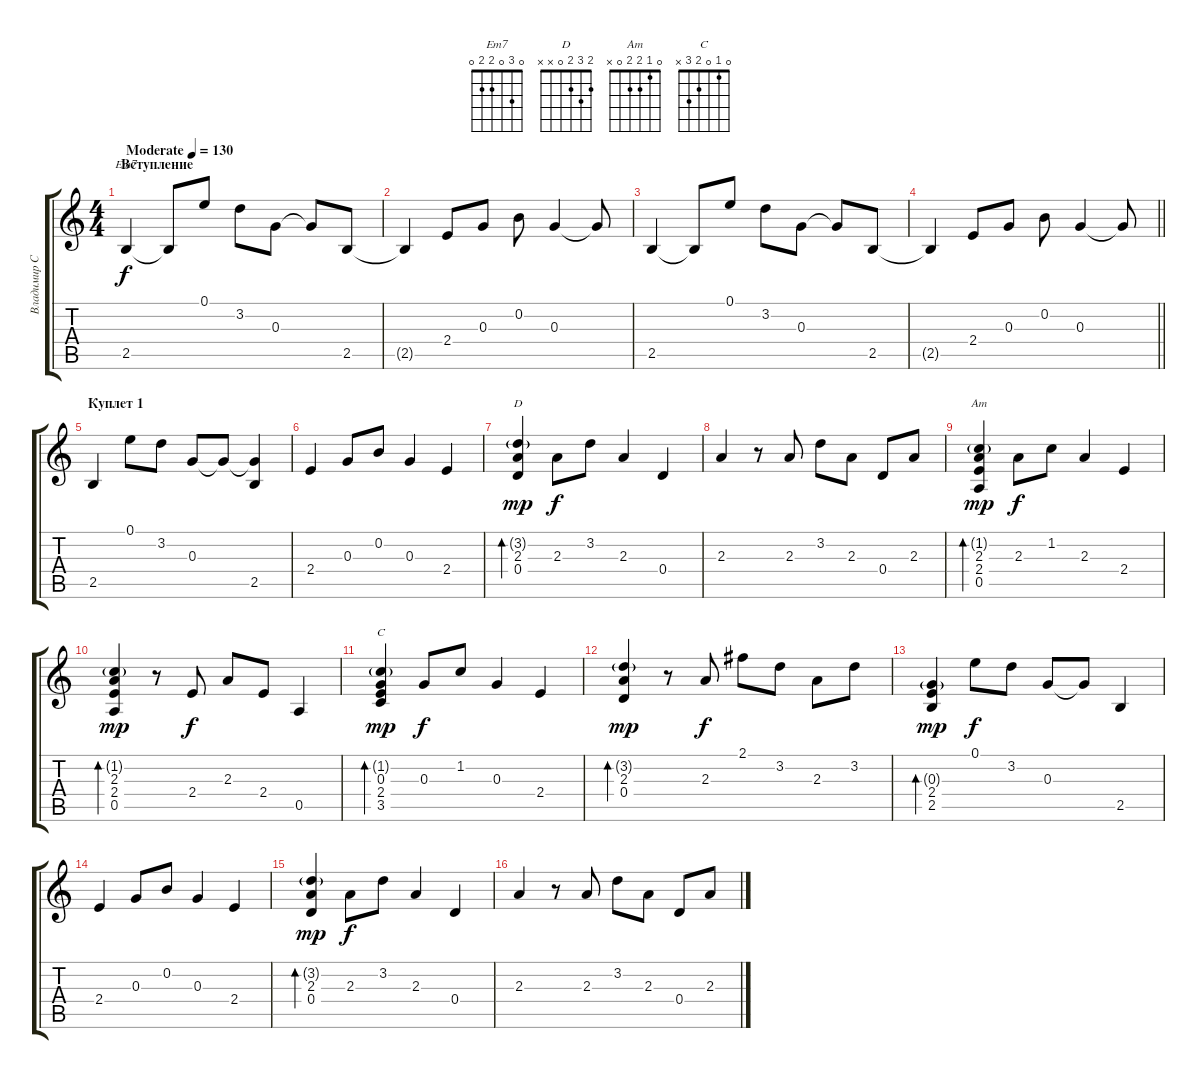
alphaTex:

\track ("Владимир Стрелов" "Владимир С") {instrument electricguitarclean}
\staff {score tabs}
\tuning (E4 B3 G3 D3 A2 E2) {hide}
\chord ("Em7" 0 3 0 2 2 0)
\chord ("D" 2 3 2 0 x x)
\chord ("Am" 0 1 2 2 0 x)
\chord ("C" 0 1 0 2 3 x)
\ts (4 4)
\section ("" "Вступление")
\tempo (130 "Moderate")
\clef g2
\ks c
2.5.4{ch "Em7" dy f instrument electricguitarclean} 2.5{t}.8 0.1.8 3.2.8 0.3.8 0.3{t}.8 2.5.8 |
2.5{t}.4 2.4.8 0.3.8 0.2.8 0.3.4 0.3{t}.8 |
2.5.4 2.5{t}.8 0.1.8 3.2.8 0.3.8 0.3{t}.8 2.5.8 |
\barLineRight lightlight
2.5{t}.4 2.4.8 0.3.8 0.2.8 0.3.4 0.3{t}.8 |
\section ("" "Куплет 1")
2.5.4 0.1.8 3.2.8 0.3.8 0.3{t}.8 (0.3{t} 2.5).4 |
2.4.4 0.3.8 0.2.8 0.3.4 2.4.4 |
(3.2{g} 2.3 0.4).4{bd 240 ch "D" dy mp} 2.3.8{dy f} 3.2.8 2.3.4 0.4.4 |
2.3.4 r.8 2.3.8 3.2.8 2.3.8 0.4.8 2.3.8 |
(1.2{g} 2.3 2.4 0.5).4{bd 240 ch "Am" dy mp} 2.3.8{dy f} 1.2.8 2.3.4 2.4.4 |
(1.2{g} 2.3 2.4 0.5).4{bd 60 dy mp} r.8 2.4.8{dy f} 2.3.8 2.4.8 0.5.4 |
(1.2{g} 0.3 2.4 3.5).4{bd 240 ch "C" dy mp} 0.3.8{dy f} 1.2.8 0.3.4 2.4.4 |
(3.2{g} 2.3 0.4).4{bd 60 dy mp} r.8 2.3.8{dy f} 2.1.8 3.2.8 2.3.8 3.2.8 |
(0.3{g} 2.4 2.5).4{bd 120 dy mp} 0.1.8{dy f} 3.2.8 0.3.8 0.3{t}.8 2.5.4 |
2.4.4 0.3.8 0.2.8 0.3.4 2.4.4 |
(3.2{g} 2.3 0.4).4{bd 240 dy mp} 2.3.8{dy f} 3.2.8 2.3.4 0.4.4 |
2.3.4 r.8 2.3.8 3.2.8 2.3.8 0.4.8 2.3.8
